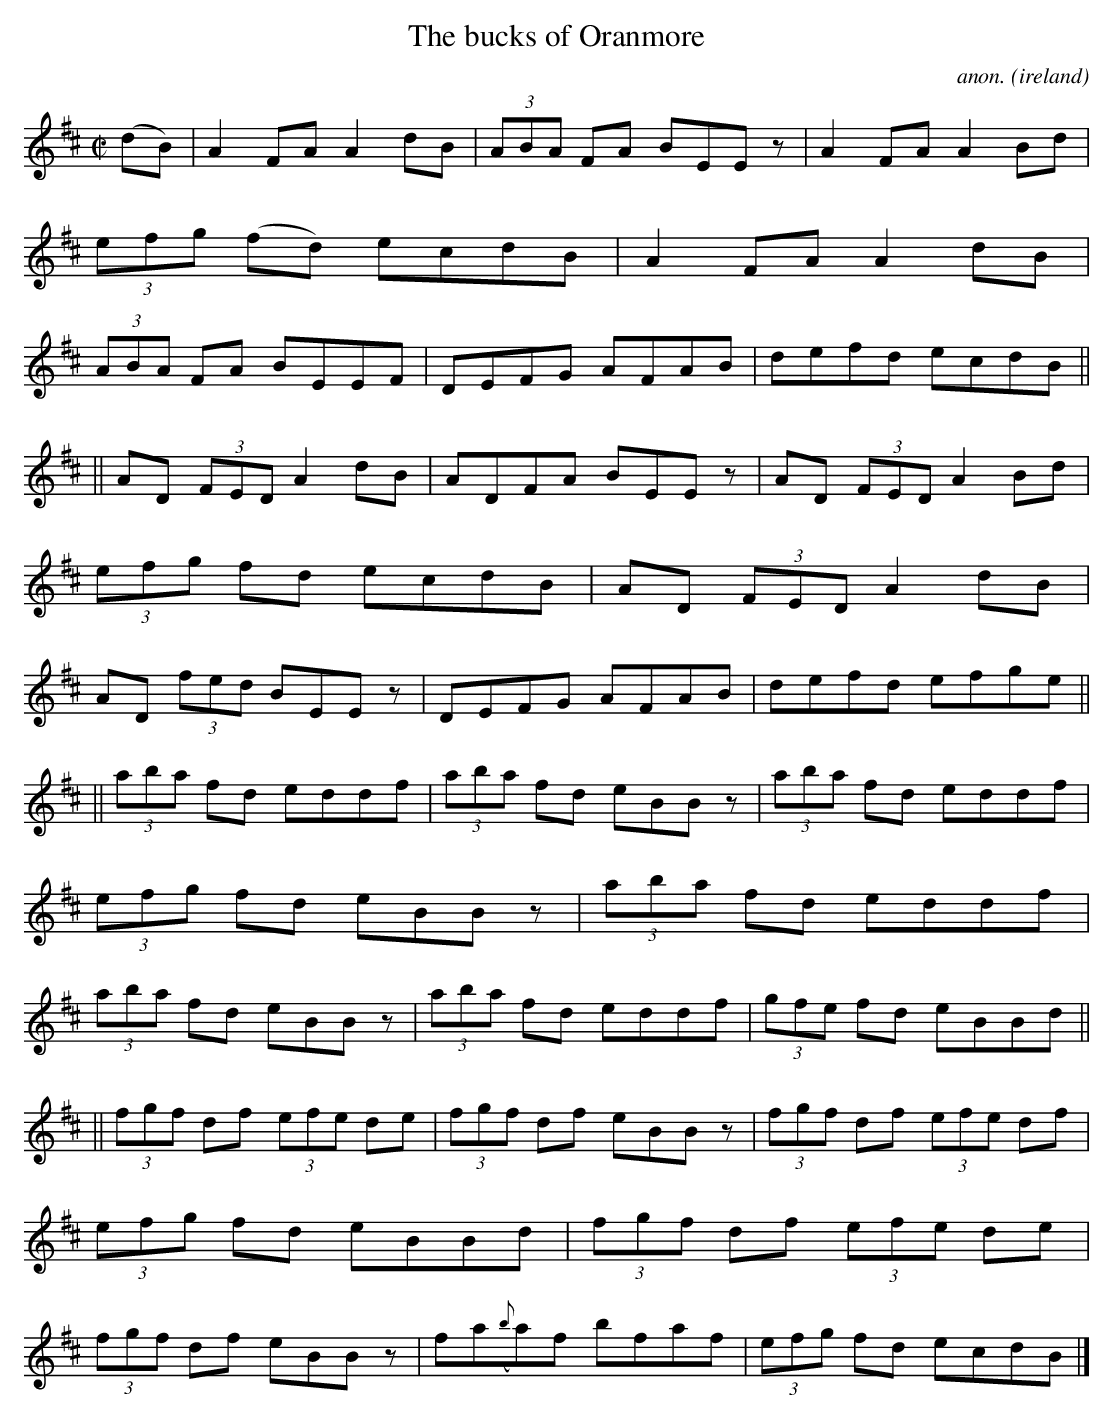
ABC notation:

X:1
T:The bucks of Oranmore
O:ireland
C:anon.
M:C|
L:1/8
K:Bm
(dB)W|A2FA A2dB|(3ABA FA BEE z|A2FA A2Bd|(3efg (fd) ecdB|A2FA A2dB|(3ABA FA BEEF|DEFG AFAB|defd ecdB||
||AD (3FED A2 dB|ADFA BEE z|AD (3FED A2Bd|(3efg fd ecdB|AD (3FED A2dB|AD (3fed BEE z|DEFG AFAB|defd efge||
||(3aba fd eddf|(3aba fd eBB z|(3aba fd eddf|(3efg fd eBB z|(3aba fd eddf|(3aba fd eBB z|(3aba fd eddf|(3gfe fd eBBd||
||(3fgf df (3efe de|(3fgf df eBB z|(3fgf df (3efe df|(3efg fd eBBd|(3fgf df (3efe de|(3fgf df eBB z|fa({b}a)f bfaf|(3efg fd ecdB|]
